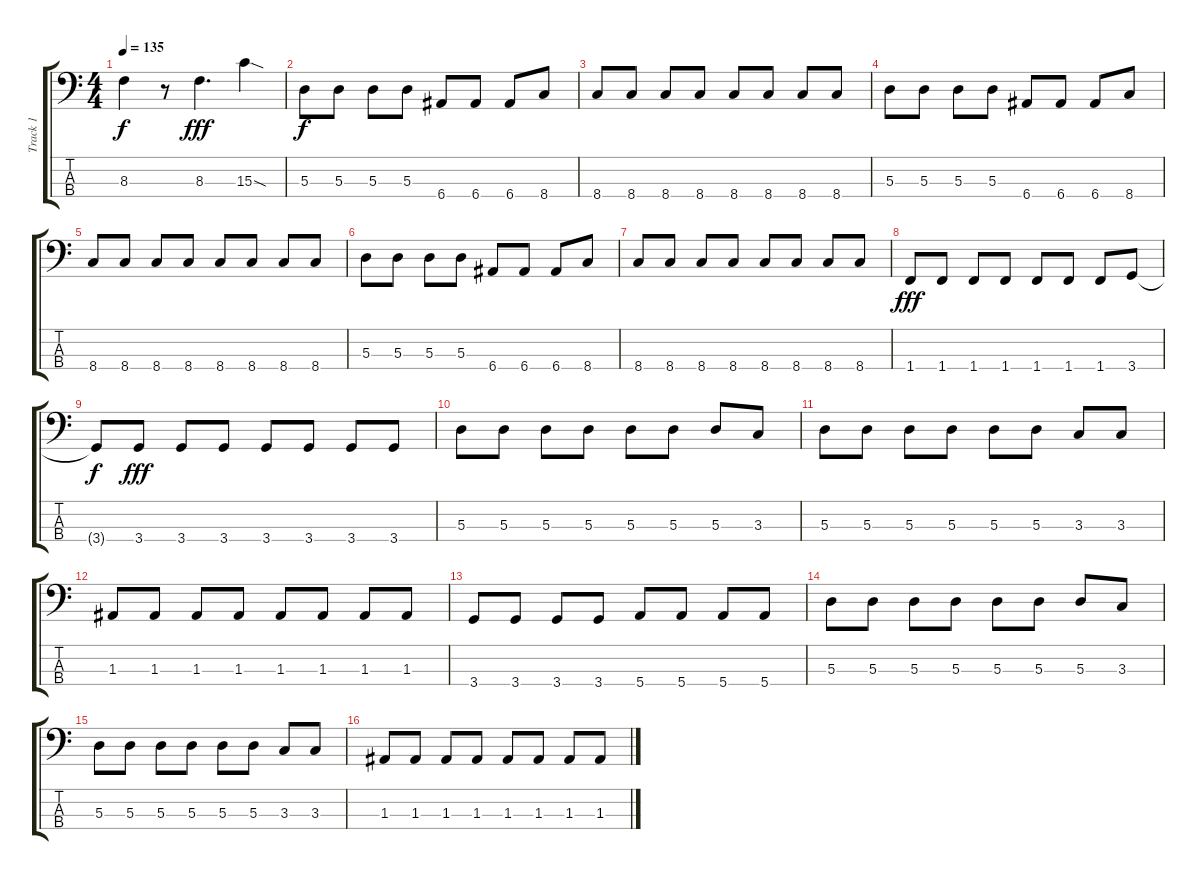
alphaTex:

\track ("Track 1" "Track 1") {instrument electricbassfinger}
\staff {score tabs}
\tuning (G2 D2 A1 E1) {hide}
\ts (4 4)
\tempo 135
\clef f4
\ks c
8.3{t}.4{dy f} r.8 8.3.4{d dy fff} 15.3{sod}.4 |
5.3.8{dy f} 5.3.8 5.3.8 5.3.8 6.4.8 6.4.8 6.4.8 8.4.8 |
8.4.8 8.4.8 8.4.8 8.4.8 8.4.8 8.4.8 8.4.8 8.4.8 |
5.3.8 5.3.8 5.3.8 5.3.8 6.4.8 6.4.8 6.4.8 8.4.8 |
8.4.8 8.4.8 8.4.8 8.4.8 8.4.8 8.4.8 8.4.8 8.4.8 |
5.3.8 5.3.8 5.3.8 5.3.8 6.4.8 6.4.8 6.4.8 8.4.8 |
8.4.8 8.4.8 8.4.8 8.4.8 8.4.8 8.4.8 8.4.8 8.4.8 |
1.4.8{dy fff} 1.4.8 1.4.8 1.4.8 1.4.8 1.4.8 1.4.8 3.4.8 |
3.4{t}.8{dy f} 3.4.8{dy fff} 3.4.8 3.4.8 3.4.8 3.4.8 3.4.8 3.4.8 |
5.3.8 5.3.8 5.3.8 5.3.8 5.3.8 5.3.8 5.3.8 3.3.8 |
5.3.8 5.3.8 5.3.8 5.3.8 5.3.8 5.3.8 3.3.8 3.3.8 |
1.3.8 1.3.8 1.3.8 1.3.8 1.3.8 1.3.8 1.3.8 1.3.8 |
3.4.8 3.4.8 3.4.8 3.4.8 5.4.8 5.4.8 5.4.8 5.4.8 |
5.3.8 5.3.8 5.3.8 5.3.8 5.3.8 5.3.8 5.3.8 3.3.8 |
5.3.8 5.3.8 5.3.8 5.3.8 5.3.8 5.3.8 3.3.8 3.3.8 |
1.3.8 1.3.8 1.3.8 1.3.8 1.3.8 1.3.8 1.3.8 1.3.8
